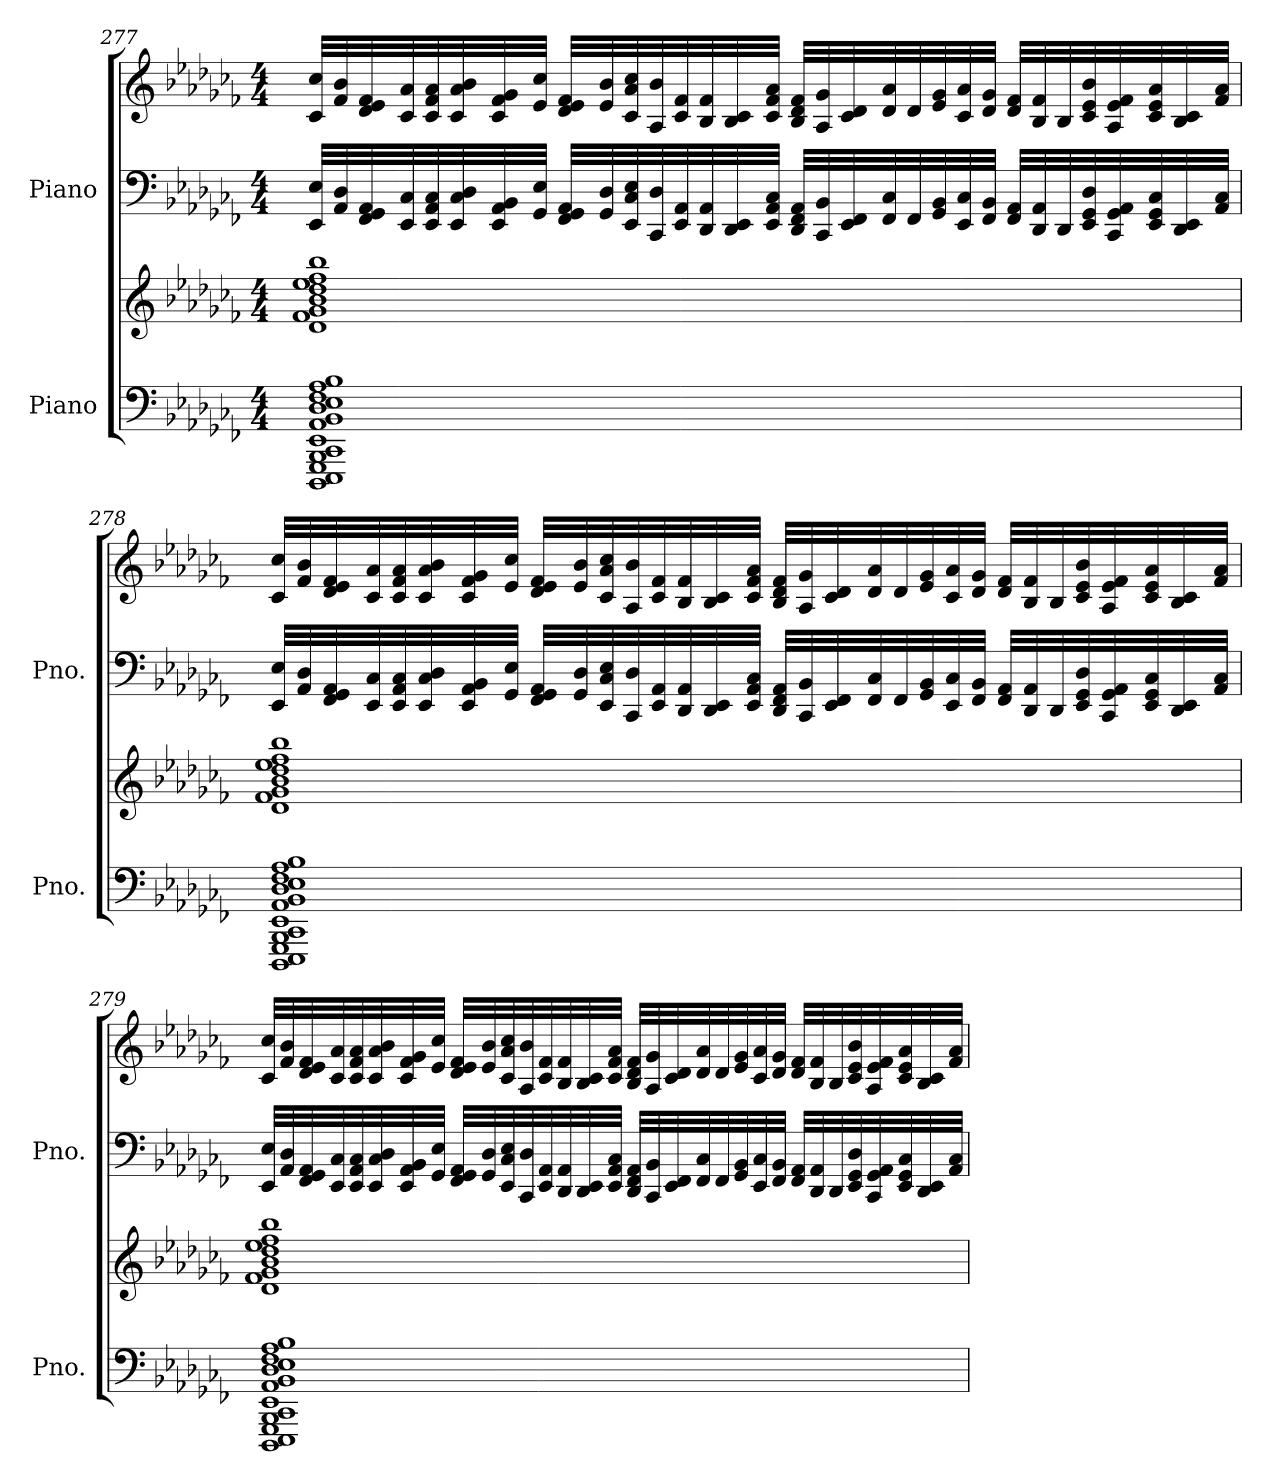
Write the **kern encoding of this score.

**kern	**kern	**kern	**kern
*part2	*part2	*part1	*part1
*staff4	*staff3	*staff2	*staff1
*I"Piano	*	*I"Piano	*
*I'Pno.	*	*I'Pno.	*
!!LO:LB:g=z
*clefF4	*clefG2	*clefF4	*clefG2
*ITrd14c24	*ITrd14c24	*ITrd-21c-36	*ITrd-21c-36
*k[b-e-a-d-g-c-f-]	*k[b-e-a-d-g-c-f-]	*k[b-e-a-d-g-c-f-]	*k[b-e-a-d-g-c-f-]
*M4/4	*M4/4	*M4/4	*M4/4
=277	=277	=277	=277
1DDDDD- 1EEEEE- 1GGGGG- 1BBBBB- 1CCCC- 1EEEE- 1AAAA- 1BBBB- 1DDD- 1EEE- 1FFF- 1AAA- 1BBB-	1DD- 1FF- 1GG- 1BB- 1D- 1E- 1F- 1B-	32ee-/ 32eee-/LLL	32cccc-/ 32ccccc-/LLL
.	.	32aa-/ 32ddd-/	32ffff-/ 32bbbb-/
.	.	32ff-/ 32gg-/ 32aa-/	32dddd-/ 32eeee-/ 32ffff-/
.	.	32ee-/ 32ccc-/	32cccc-/ 32aaaa-/
.	.	32ee-/ 32aa-/ 32ccc-/	32cccc-/ 32ffff-/ 32aaaa-/
.	.	32ee-/ 32ccc-/ 32ddd-/	32cccc-/ 32aaaa-/ 32bbbb-/
.	.	32ee-/ 32aa-/ 32bb-/	32cccc-/ 32ffff-/ 32gggg-/
.	.	32gg-/ 32eee-/JJJ	32eeee-/ 32ccccc-/JJJ
.	.	32ff-/ 32gg-/ 32aa-/LLL	32dddd-/ 32eeee-/ 32ffff-/LLL
.	.	32gg-/ 32ddd-/	32eeee-/ 32bbbb-/
.	.	32ee-/ 32ccc-/ 32eee-/	32cccc-/ 32aaaa-/ 32ccccc-/
.	.	32cc-/ 32ddd-/	32aaa-/ 32bbbb-/
.	.	32ee-/ 32aa-/	32cccc-/ 32ffff-/
.	.	32dd-/ 32aa-/	32bbb-/ 32ffff-/
.	.	32dd-/ 32ee-/	32bbb-/ 32cccc-/
.	.	32ee-/ 32aa-/ 32ccc-/JJJ	32cccc-/ 32ffff-/ 32aaaa-/JJJ
.	.	32dd-/ 32ff-/ 32aa-/LLL	32bbb-/ 32dddd-/ 32ffff-/LLL
.	.	32cc-/ 32bb-/	32aaa-/ 32gggg-/
.	.	32ee-/ 32ff-/	32cccc-/ 32dddd-/
.	.	32ff-/ 32ccc-/	32dddd-/ 32aaaa-/
.	.	32ff-/	32dddd-/
.	.	32gg-/ 32bb-/	32eeee-/ 32gggg-/
.	.	32ee-/ 32ccc-/	32cccc-/ 32aaaa-/
.	.	32ff-/ 32bb-/JJJ	32dddd-/ 32gggg-/JJJ
.	.	32ff-/ 32aa-/LLL	32dddd-/ 32ffff-/LLL
.	.	32dd-/ 32aa-/	32bbb-/ 32ffff-/
.	.	32dd-/	32bbb-/
.	.	32ee-/ 32gg-/ 32ddd-/	32cccc-/ 32eeee-/ 32bbbb-/
.	.	32cc-/ 32gg-/ 32aa-/	32aaa-/ 32eeee-/ 32ffff-/
.	.	32ee-/ 32gg-/ 32ccc-/	32cccc-/ 32eeee-/ 32aaaa-/
.	.	32dd-/ 32ee-/	32bbb-/ 32cccc-/
.	.	32aa-/ 32ccc-/JJJ	32ffff-/ 32aaaa-/JJJ
!!LO:LB:g=z
=278	=278	=278	=278
1DDDDD- 1EEEEE- 1GGGGG- 1BBBBB- 1CCCC- 1EEEE- 1AAAA- 1BBBB- 1DDD- 1EEE- 1FFF- 1AAA- 1BBB-	1DD- 1FF- 1GG- 1BB- 1D- 1E- 1F- 1B-	32ee-/ 32eee-/LLL	32cccc-/ 32ccccc-/LLL
.	.	32aa-/ 32ddd-/	32ffff-/ 32bbbb-/
.	.	32ff-/ 32gg-/ 32aa-/	32dddd-/ 32eeee-/ 32ffff-/
.	.	32ee-/ 32ccc-/	32cccc-/ 32aaaa-/
.	.	32ee-/ 32aa-/ 32ccc-/	32cccc-/ 32ffff-/ 32aaaa-/
.	.	32ee-/ 32ccc-/ 32ddd-/	32cccc-/ 32aaaa-/ 32bbbb-/
.	.	32ee-/ 32aa-/ 32bb-/	32cccc-/ 32ffff-/ 32gggg-/
.	.	32gg-/ 32eee-/JJJ	32eeee-/ 32ccccc-/JJJ
.	.	32ff-/ 32gg-/ 32aa-/LLL	32dddd-/ 32eeee-/ 32ffff-/LLL
.	.	32gg-/ 32ddd-/	32eeee-/ 32bbbb-/
.	.	32ee-/ 32ccc-/ 32eee-/	32cccc-/ 32aaaa-/ 32ccccc-/
.	.	32cc-/ 32ddd-/	32aaa-/ 32bbbb-/
.	.	32ee-/ 32aa-/	32cccc-/ 32ffff-/
.	.	32dd-/ 32aa-/	32bbb-/ 32ffff-/
.	.	32dd-/ 32ee-/	32bbb-/ 32cccc-/
.	.	32ee-/ 32aa-/ 32ccc-/JJJ	32cccc-/ 32ffff-/ 32aaaa-/JJJ
.	.	32dd-/ 32ff-/ 32aa-/LLL	32bbb-/ 32dddd-/ 32ffff-/LLL
.	.	32cc-/ 32bb-/	32aaa-/ 32gggg-/
.	.	32ee-/ 32ff-/	32cccc-/ 32dddd-/
.	.	32ff-/ 32ccc-/	32dddd-/ 32aaaa-/
.	.	32ff-/	32dddd-/
.	.	32gg-/ 32bb-/	32eeee-/ 32gggg-/
.	.	32ee-/ 32ccc-/	32cccc-/ 32aaaa-/
.	.	32ff-/ 32bb-/JJJ	32dddd-/ 32gggg-/JJJ
.	.	32ff-/ 32aa-/LLL	32dddd-/ 32ffff-/LLL
.	.	32dd-/ 32aa-/	32bbb-/ 32ffff-/
.	.	32dd-/	32bbb-/
.	.	32ee-/ 32gg-/ 32ddd-/	32cccc-/ 32eeee-/ 32bbbb-/
.	.	32cc-/ 32gg-/ 32aa-/	32aaa-/ 32eeee-/ 32ffff-/
.	.	32ee-/ 32gg-/ 32ccc-/	32cccc-/ 32eeee-/ 32aaaa-/
.	.	32dd-/ 32ee-/	32bbb-/ 32cccc-/
.	.	32aa-/ 32ccc-/JJJ	32ffff-/ 32aaaa-/JJJ
!!LO:PB:g=z
=279	=279	=279	=279
1DDDDD- 1EEEEE- 1GGGGG- 1BBBBB- 1CCCC- 1EEEE- 1AAAA- 1BBBB- 1DDD- 1EEE- 1FFF- 1AAA- 1BBB-	1DD- 1FF- 1GG- 1BB- 1D- 1E- 1F- 1B-	32ee-/ 32eee-/LLL	32cccc-/ 32ccccc-/LLL
.	.	32aa-/ 32ddd-/	32ffff-/ 32bbbb-/
.	.	32ff-/ 32gg-/ 32aa-/	32dddd-/ 32eeee-/ 32ffff-/
.	.	32ee-/ 32ccc-/	32cccc-/ 32aaaa-/
.	.	32ee-/ 32aa-/ 32ccc-/	32cccc-/ 32ffff-/ 32aaaa-/
.	.	32ee-/ 32ccc-/ 32ddd-/	32cccc-/ 32aaaa-/ 32bbbb-/
.	.	32ee-/ 32aa-/ 32bb-/	32cccc-/ 32ffff-/ 32gggg-/
.	.	32gg-/ 32eee-/JJJ	32eeee-/ 32ccccc-/JJJ
.	.	32ff-/ 32gg-/ 32aa-/LLL	32dddd-/ 32eeee-/ 32ffff-/LLL
.	.	32gg-/ 32ddd-/	32eeee-/ 32bbbb-/
.	.	32ee-/ 32ccc-/ 32eee-/	32cccc-/ 32aaaa-/ 32ccccc-/
.	.	32cc-/ 32ddd-/	32aaa-/ 32bbbb-/
.	.	32ee-/ 32aa-/	32cccc-/ 32ffff-/
.	.	32dd-/ 32aa-/	32bbb-/ 32ffff-/
.	.	32dd-/ 32ee-/	32bbb-/ 32cccc-/
.	.	32ee-/ 32aa-/ 32ccc-/JJJ	32cccc-/ 32ffff-/ 32aaaa-/JJJ
.	.	32dd-/ 32ff-/ 32aa-/LLL	32bbb-/ 32dddd-/ 32ffff-/LLL
.	.	32cc-/ 32bb-/	32aaa-/ 32gggg-/
.	.	32ee-/ 32ff-/	32cccc-/ 32dddd-/
.	.	32ff-/ 32ccc-/	32dddd-/ 32aaaa-/
.	.	32ff-/	32dddd-/
.	.	32gg-/ 32bb-/	32eeee-/ 32gggg-/
.	.	32ee-/ 32ccc-/	32cccc-/ 32aaaa-/
.	.	32ff-/ 32bb-/JJJ	32dddd-/ 32gggg-/JJJ
.	.	32ff-/ 32aa-/LLL	32dddd-/ 32ffff-/LLL
.	.	32dd-/ 32aa-/	32bbb-/ 32ffff-/
.	.	32dd-/	32bbb-/
.	.	32ee-/ 32gg-/ 32ddd-/	32cccc-/ 32eeee-/ 32bbbb-/
.	.	32cc-/ 32gg-/ 32aa-/	32aaa-/ 32eeee-/ 32ffff-/
.	.	32ee-/ 32gg-/ 32ccc-/	32cccc-/ 32eeee-/ 32aaaa-/
.	.	32dd-/ 32ee-/	32bbb-/ 32cccc-/
.	.	32aa-/ 32ccc-/JJJ	32ffff-/ 32aaaa-/JJJ
=	=	=	=
*-	*-	*-	*-
